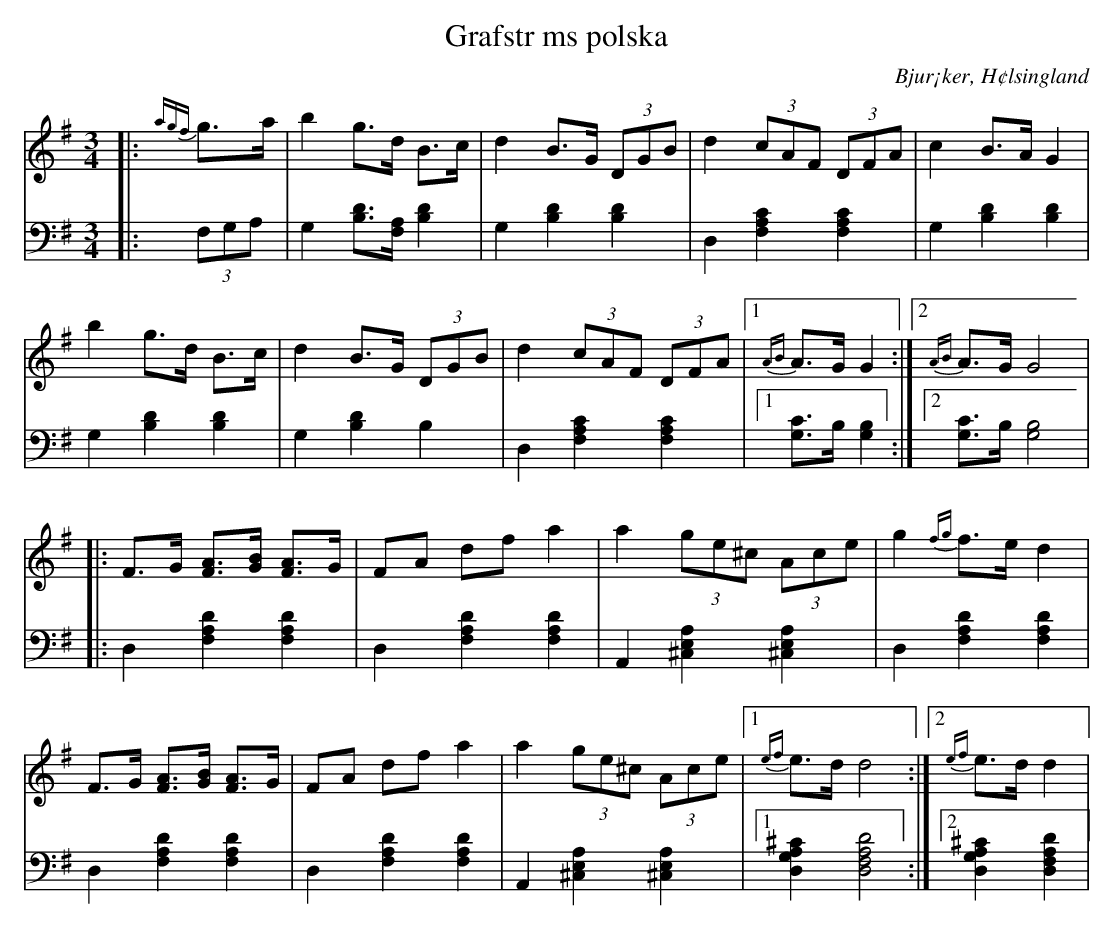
X:1
T: Grafstr ms polska
O: Bjur¡ker, H¢lsingland
M: 3/4
L: 1/8
K: G
V:1
V:2
V: 1
|:{agf}g>a|b2 g>d B>c|d2 B>G (3DGB|d2 (3cAF (3DFA|c2 B>A G2|
b2 g>d B>c|d2 B>G (3DGB|d2 (3cAF (3DFA|1 {AB}A>G G2:|2 {AB}A>G G4|
|:F>G [FA]>[GB] [FA]>G |FA df a2 |a2 (3ge^c (3Ace |g2 {fg}f>e d2 |
F>G [FA]>[GB] [FA]>G |FA df a2 |a2 (3ge^c (3Ace |1 {ef}e>d d4:|2 {ef}e>d d2|
V:2 clef=bass
|:(3F,G,A, | G,2 [B,D]>[F,A,] [B,2D2]| G,2 [B,2D2] [B,2D2]|D,2 [F,2A,2C2] [F,2A,2C2]| G,2 [B,2D2] [B,2D2]|
G,2 [B,2D2] [B,2D2]|G,2 [B,2D2] B,2|D,2 [F,2A,2C2] [F,2A,2C2]|1 [G,C]>B, [G,2B,2]:|2 [G,C]>B, [G,4B,4]|
|:D,2 [F,2A,2D2] [F,2A,2D2]|D,2 [F,2A,2D2] [F,2A,2D2]| A,,2 [^C,2E,2A,2] [^C,2E,2A,2]|D,2 [F,2A,2D2] [F,2A,2D2] |
D,2 [F,2A,2D2] [F,2A,2D2] | D,2 [F,2A,2D2] [F,2A,2D2] | A,,2 [^C,2E,2A,2] [^C,2E,2A,2]|1 [D,2G,2A,2^C2] [D,4F,4A,4D4]:|2 [D,2G,2A,2^C2] [D,2F,2A,2D2]|
